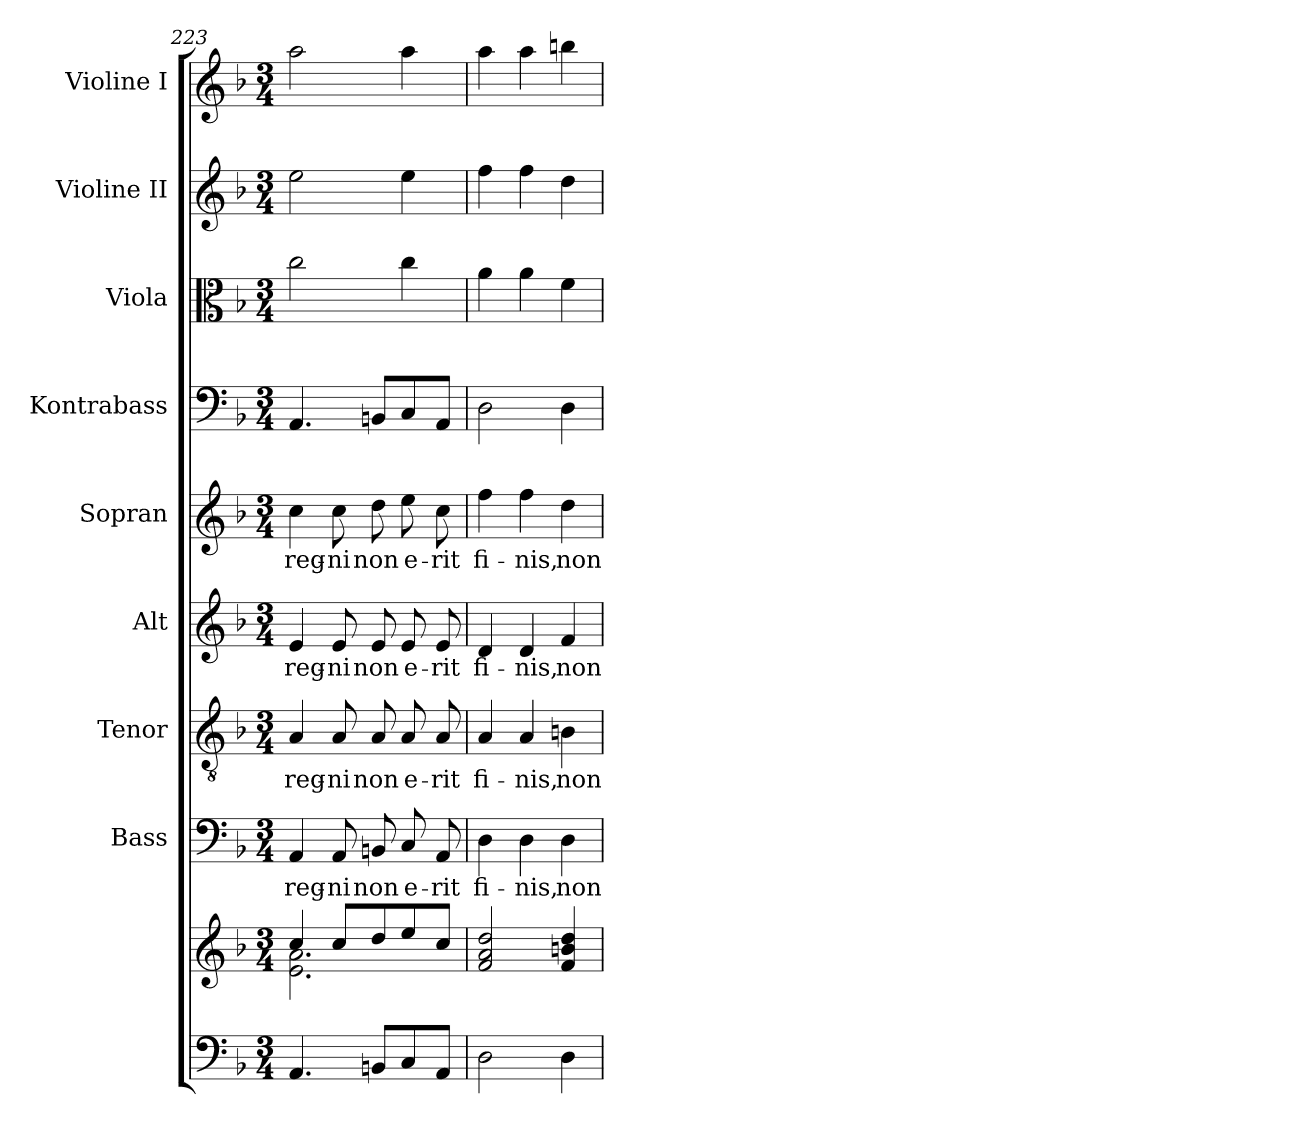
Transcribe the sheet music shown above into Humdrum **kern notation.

**kern	**kern	**kern	**text	**kern	**text	**kern	**text	**kern	**text	**kern	**kern	**kern	**kern
*part9	*part9	*part8	*part8	*part7	*part7	*part6	*part6	*part5	*part5	*part4	*part3	*part2	*part1
*staff10	*staff9	*staff8	*staff8	*staff7	*staff7	*staff6	*staff6	*staff5	*staff5	*staff4	*staff3	*staff2	*staff1
*	*	*I"Bass	*	*I"Tenor	*	*I"Alt	*	*I"Sopran	*	*I"Kontrabass	*I"Viola	*I"Violine II	*I"Violine I
*	*	*I'B.	*	*I'T.	*	*I'A.	*	*I'S.	*	*I'Kb.	*I'Vla.	*I'Vl. II	*I'Vl. I
*clefF4	*clefG2	*clefF4	*	*clefGv2	*	*clefG2	*	*clefG2	*	*clefF4	*clefC3	*clefG2	*clefG2
*	*	*	*	*	*	*	*	*	*	*ITrd7c12	*	*	*
*k[b-]	*k[b-]	*k[b-]	*	*k[b-]	*	*k[b-]	*	*k[b-]	*	*k[b-]	*k[b-]	*k[b-]	*k[b-]
*F:	*F:	*F:	*	*F:	*	*F:	*	*F:	*	*F:	*F:	*F:	*F:
*M3/4	*M3/4	*M3/4	*	*M3/4	*	*M3/4	*	*M3/4	*	*M3/4	*M3/4	*M3/4	*M3/4
=223	=223	=223	=223	=223	=223	=223	=223	=223	=223	=223	=223	=223	=223
*	*^	*	*	*	*	*	*	*	*	*	*	*	*
!	!	!	!	!LO:LY:b	!	!LO:LY:b	!	!LO:LY:b	!	!LO:LY:b	!	!	!	!
4.AA/	4cc/	2.e\ 2.a\	4AA/	reg-	4A/	reg-	4e/	reg-	4cc\	reg-	4.AAA/	2cc\	2ee\	2aa\
!	!	!	!	!LO:LY:b	!	!LO:LY:b	!	!LO:LY:b	!	!LO:LY:b	!	!	!	!
.	8cc/L	.	8AA/	-ni	8A/	-ni	8e/	-ni	8cc\	-ni	.	.	.	.
!	!	!	!	!LO:LY:b	!	!LO:LY:b	!	!LO:LY:b	!	!LO:LY:b	!	!	!	!
8BBn/L	8dd/	.	8BBn/	non	8A/	non	8e/	non	8dd\	non	8BBBn/L	.	.	.
!	!	!	!	!LO:LY:b	!	!LO:LY:b	!	!LO:LY:b	!	!LO:LY:b	!	!	!	!
8C/	8ee/	.	8C/	e-	8A/	e-	8e/	e-	8ee\	e-	8CC/	4cc\	4ee\	4aa\
!	!	!	!	!LO:LY:b	!	!LO:LY:b	!	!LO:LY:b	!	!LO:LY:b	!	!	!	!
8AA/J	8cc/J	.	8AA/	-rit	8A/	-rit	8e/	-rit	8cc\	-rit	8AAA/J	.	.	.
*	*v	*v	*	*	*	*	*	*	*	*	*	*	*	*
=224	=224	=224	=224	=224	=224	=224	=224	=224	=224	=224	=224	=224	=224
!	!	!	!LO:LY:b	!	!LO:LY:b	!	!LO:LY:b	!	!LO:LY:b	!	!	!	!
2D\	2f/ 2a/ 2dd/	4D\	fi-	4A/	fi-	4d/	fi-	4ff\	fi-	2DD\	4a\	4ff\	4aa\
!	!	!	!LO:LY:b	!	!LO:LY:b	!	!LO:LY:b	!	!LO:LY:b	!	!	!	!
.	.	4D\	-nis,	4A/	-nis,	4d/	-nis,	4ff\	-nis,	.	4a\	4ff\	4aa\
!	!	!	!LO:LY:b	!	!LO:LY:b	!	!LO:LY:b	!	!LO:LY:b	!	!	!	!
4D\	4f/ 4bn/ 4dd/	4D\	non	4Bn\	non	4f/	non	4dd\	non	4DD\	4f\	4dd\	4bbn\
=	=	=	=	=	=	=	=	=	=	=	=	=	=
*-	*-	*-	*-	*-	*-	*-	*-	*-	*-	*-	*-	*-	*-
